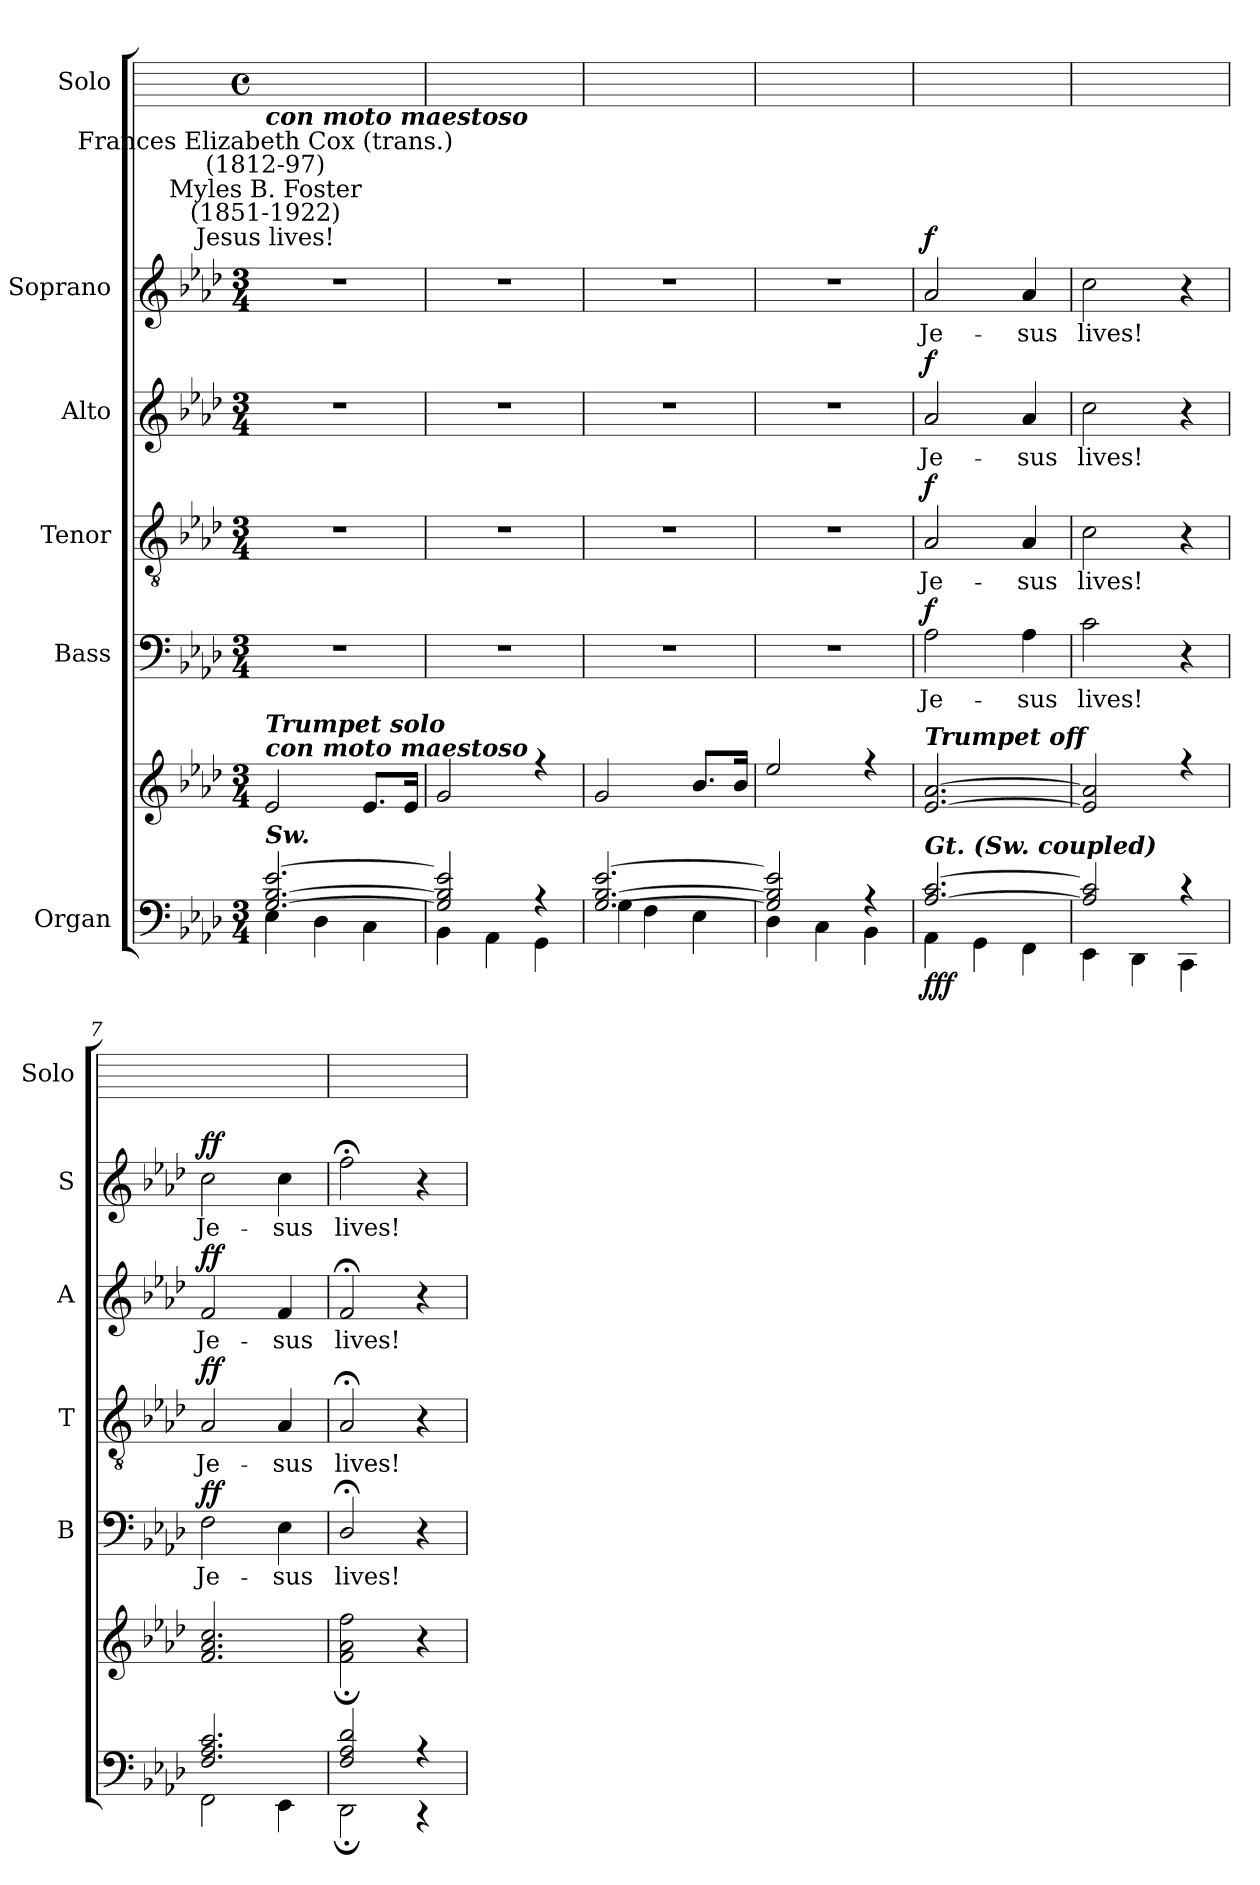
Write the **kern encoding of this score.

**kern	**kern	**dynam	**kern	**text	**dynam	**kern	**text	**dynam	**kern	**text	**dynam	**kern	**text	**dynam	**kern
*part6	*part6	*part6	*part5	*part5	*part5	*part4	*part4	*part4	*part3	*part3	*part3	*part2	*part2	*part2	*part1
*staff7	*staff6	*staff6/7	*staff5	*staff5	*staff5	*staff4	*staff4	*staff4	*staff3	*staff3	*staff3	*staff2	*staff2	*staff2	*staff1
*I"Organ	*	*	*I"Bass	*	*	*I"Tenor	*	*	*I"Alto	*	*	*I"Soprano	*	*	*I"Solo
*	*	*	*I'B	*	*	*I'T	*	*	*I'A	*	*	*I'S	*	*	*I'Solo
*clefF4	*clefG2	*	*clefF4	*	*	*clefGv2	*	*	*clefG2	*	*	*clefG2	*	*	*
*k[b-e-a-d-]	*k[b-e-a-d-]	*	*k[b-e-a-d-]	*	*	*k[b-e-a-d-]	*	*	*k[b-e-a-d-]	*	*	*k[b-e-a-d-]	*	*	*
*A-:	*A-:	*	*A-:	*	*	*A-:	*	*	*A-:	*	*	*A-:	*	*	*
*M3/4	*M3/4	*	*M3/4	*	*	*M3/4	*	*	*M3/4	*	*	*M3/4	*	*	*M4/4
*	*	*	*	*	*	*	*	*	*	*	*	*	*	*	*met(c)
*MM100	*MM100	*	*MM100	*	*	*MM100	*	*	*MM100	*	*	*MM100	*	*	*MM100
=1	=1	=1	=1	=1	=1	=1	=1	=1	=1	=1	=1	=1	=1	=1	=1
*^	*^	*	*	*	*	*	*	*	*	*	*	*	*	*	*
!	!	!	!	!	!	!	!	!	!	!	!	!	!	!LO:TX:a:cj:t=Jesus lives!	!	!	!
!	!	!	!	!	!	!	!	!	!	!	!	!	!	!LO:TX:a:cj:t=Myles B. Foster\n(1851-1922)	!	!	!
!	!	!	!	!	!	!	!	!	!	!	!	!	!	!LO:TX:a:cj:t=Frances Elizabeth Cox (trans.)\n(1812-97)	!	!	!
!	!	!	!	!	!	!	!	!	!	!	!	!	!	!LO:TX:a:Bi:t=con moto maestoso	!	!	!
!	!	!LO:TX:a:Bi:t=con moto maestoso	!	!	!	!	!	!	!	!	!	!	!	!	!	!	!
!	!	!LO:TX:a:Bi:t=Trumpet solo	!	!	!	!	!	!	!	!	!	!	!	!	!	!	!
!LO:TX:a:Bi:t=Sw.	!	!	!	!	!	!	!	!	!	!	!	!	!	!	!	!	!
!	!	!	!LO:N:vis=1	!LO:DY:b=2	!LO:N:vis=1	!	!	!LO:N:vis=1	!	!	!LO:N:vis=1	!	!	!LO:N:vis=1	!	!	!
!	!	!	!	!LO:DY:n=1:b=2	!	!	!	!	!	!	!	!	!	!	!	!	!
!	!	!	!	!LO:DY:n=2:b	!	!	!	!	!	!	!	!	!	!	!	!	!
[2.G/ [2.B-/ [2.e-/	4E-\	2e-	2.ryy	mf mf mf	2.r	.	.	2.r	.	.	2.r	.	.	2.r	.	.	2.r
.	4D-\	.	.	.	.	.	.	.	.	.	.	.	.	.	.	.	.
.	4C\	8.e-L	.	.	.	.	.	.	.	.	.	.	.	.	.	.	.
.	.	16e-J	.	.	.	.	.	.	.	.	.	.	.	.	.	.	.
=2	=2	=2	=2	=2	=2	=2	=2	=2	=2	=2	=2	=2	=2	=2	=2	=2	=2
!	!	!	!LO:N:vis=1	!	!LO:N:vis=1	!	!	!LO:N:vis=1	!	!	!LO:N:vis=1	!	!	!LO:N:vis=1	!	!	!
2G/] 2B-/] 2e-/]	4BB-\	2g	2.ryy	.	2.r	.	.	2.r	.	.	2.r	.	.	2.r	.	.	2.r
.	4AA-\	.	.	.	.	.	.	.	.	.	.	.	.	.	.	.	.
4r	4GG\	4r	.	.	.	.	.	.	.	.	.	.	.	.	.	.	.
=3	=3	=3	=3	=3	=3	=3	=3	=3	=3	=3	=3	=3	=3	=3	=3	=3	=3
!	!	!	!LO:N:vis=1	!	!LO:N:vis=1	!	!	!LO:N:vis=1	!	!	!LO:N:vis=1	!	!	!LO:N:vis=1	!	!	!
[2.G/ [2.B-/ [2.e-/	4G\	2g	2.ryy	.	2.r	.	.	2.r	.	.	2.r	.	.	2.r	.	.	2.r
.	4F\	.	.	.	.	.	.	.	.	.	.	.	.	.	.	.	.
.	4E-\	8.b-L	.	.	.	.	.	.	.	.	.	.	.	.	.	.	.
.	.	16b-J	.	.	.	.	.	.	.	.	.	.	.	.	.	.	.
=4	=4	=4	=4	=4	=4	=4	=4	=4	=4	=4	=4	=4	=4	=4	=4	=4	=4
!	!	!	!LO:N:vis=1	!	!LO:N:vis=1	!	!	!LO:N:vis=1	!	!	!LO:N:vis=1	!	!	!LO:N:vis=1	!	!	!
2G/] 2B-/] 2e-/]	4D-\	2ee-	2.ryy	.	2.r	.	.	2.r	.	.	2.r	.	.	2.r	.	.	2.r
.	4C\	.	.	.	.	.	.	.	.	.	.	.	.	.	.	.	.
4r	4BB-\	4r	.	.	.	.	.	.	.	.	.	.	.	.	.	.	.
=5	=5	=5	=5	=5	=5	=5	=5	=5	=5	=5	=5	=5	=5	=5	=5	=5	=5
!	!	!LO:TX:a:Bi:t=Trumpet off	!	!	!	!	!	!	!	!	!	!	!	!	!	!	!
!LO:TX:a:Bi:t=Gt. (Sw. coupled)	!	!	!	!	!	!	!	!	!	!	!	!	!	!	!	!	!
!	!	!	!LO:N:vis=1	!LO:DY:b=2	!	!LO:LY:b	!	!	!LO:LY:b	!	!	!LO:LY:b	!	!	!LO:LY:b	!	!
!	!	!	!	!LO:DY:n=1:b=2	!	!	!	!	!	!	!	!	!	!	!	!	!
!	!	!	!	!LO:DY:n=2:b	!	!	!LO:DY:b	!	!	!LO:DY:b	!	!	!LO:DY:b	!	!	!LO:DY:b	!
[2.A-/ [2.c/	4AA-\	[2.e- [2.a-	2.ryy	f f f	2A-	Je-	f	2A-	Je-	f	2a-	Je-	f	2a-	Je-	f	2.r
.	4GG\	.	.	.	.	.	.	.	.	.	.	.	.	.	.	.	.
!	!	!	!	!	!	!LO:LY:b	!	!	!LO:LY:b	!	!	!LO:LY:b	!	!	!LO:LY:b	!	!
.	4FF\	.	.	.	4A-	-sus	.	4A-	-sus	.	4a-	-sus	.	4a-	-sus	.	.
=6	=6	=6	=6	=6	=6	=6	=6	=6	=6	=6	=6	=6	=6	=6	=6	=6	=6
!	!	!	!LO:N:vis=1	!	!	!LO:LY:b	!	!	!LO:LY:b	!	!	!LO:LY:b	!	!	!LO:LY:b	!	!
2A-/] 2c/]	4EE-\	2e-] 2a-]	2.ryy	.	2c	lives!	.	2c	lives!	.	2cc	lives!	.	2cc	lives!	.	2.r
.	4DD-\	.	.	.	.	.	.	.	.	.	.	.	.	.	.	.	.
4r	4CC\	4r	.	.	4r	.	.	4r	.	.	4r	.	.	4r	.	.	.
=7	=7	=7	=7	=7	=7	=7	=7	=7	=7	=7	=7	=7	=7	=7	=7	=7	=7
!	!	!	!LO:N:vis=1	!	!	!LO:LY:b	!LO:DY:b	!	!LO:LY:b	!LO:DY:b	!	!LO:LY:b	!LO:DY:b	!	!LO:LY:b	!LO:DY:b	!
2.F/ 2.A-/ 2.c/	2FF\	2.f 2.a- 2.cc	2.ryy	.	2F	Je-	ff	2A-	Je-	ff	2f	Je-	ff	2cc	Je-	ff	2.r
!	!	!	!	!	!	!LO:LY:b	!	!	!LO:LY:b	!	!	!LO:LY:b	!	!	!LO:LY:b	!	!
.	4EE-\	.	.	.	4E-	-sus	.	4A-	-sus	.	4f	-sus	.	4cc	-sus	.	.
=8	=8	=8	=8	=8	=8	=8	=8	=8	=8	=8	=8	=8	=8	=8	=8	=8	=8
!	!	!	!	!	!	!LO:LY:b	!	!	!LO:LY:b	!	!	!LO:LY:b	!	!	!LO:LY:b	!	!
2F/ 2A-/ 2d-/	2DD-;\	2ryy	2f\;< 2a-\;< 2ff\;<	.	2D-;</	lives!	.	2A-;<	lives!	.	2f;<	lives!	.	2ff;<	lives!	.	2.r
4r	4r	4r	4ryy	.	4r	.	.	4r	.	.	4r	.	.	4r	.	.	.
*v	*v	*	*	*	*	*	*	*	*	*	*	*	*	*	*	*	*
*	*v	*v	*	*	*	*	*	*	*	*	*	*	*	*	*	*
=	=	=	=	=	=	=	=	=	=	=	=	=	=	=	=
*-	*-	*-	*-	*-	*-	*-	*-	*-	*-	*-	*-	*-	*-	*-	*-
